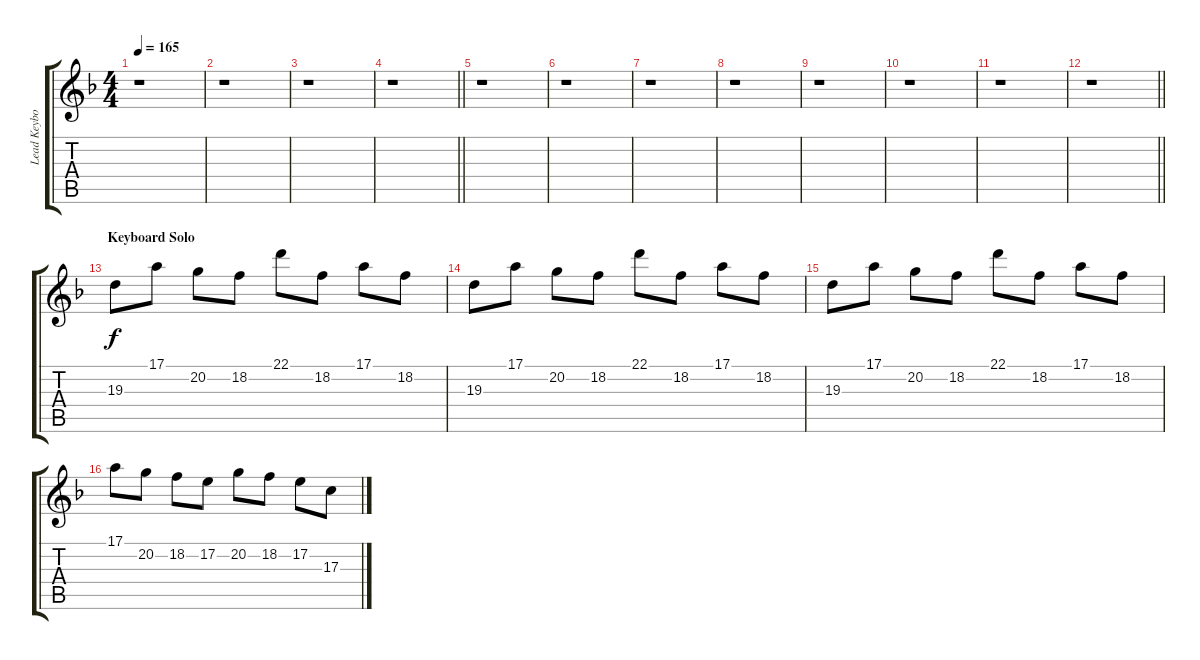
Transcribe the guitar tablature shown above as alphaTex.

\track ("Lead Keyboard: Manuel Schallinger" "Lead Keybo") {instrument fx4atmosphere}
\staff {score tabs}
\tuning (E4 B3 G3 D3 A2 E2) {hide}
\ts (4 4)
\tempo 165
\clef g2
\ks dminor
r.1{dy f} |
r.1 |
r.1 |
\barLineRight lightlight
r.1 |
r.1 |
r.1 |
r.1 |
r.1 |
r.1 |
r.1 |
r.1 |
\barLineRight lightlight
r.1 |
\section ("" "Keyboard Solo")
19.3.8 17.1.8 20.2.8 18.2.8 22.1.8 18.2.8 17.1.8 18.2.8 |
19.3.8 17.1.8 20.2.8 18.2.8 22.1.8 18.2.8 17.1.8 18.2.8 |
19.3.8 17.1.8 20.2.8 18.2.8 22.1.8 18.2.8 17.1.8 18.2.8 |
17.1.8 20.2.8 18.2.8 17.2.8 20.2.8 18.2.8 17.2.8 17.3.8
